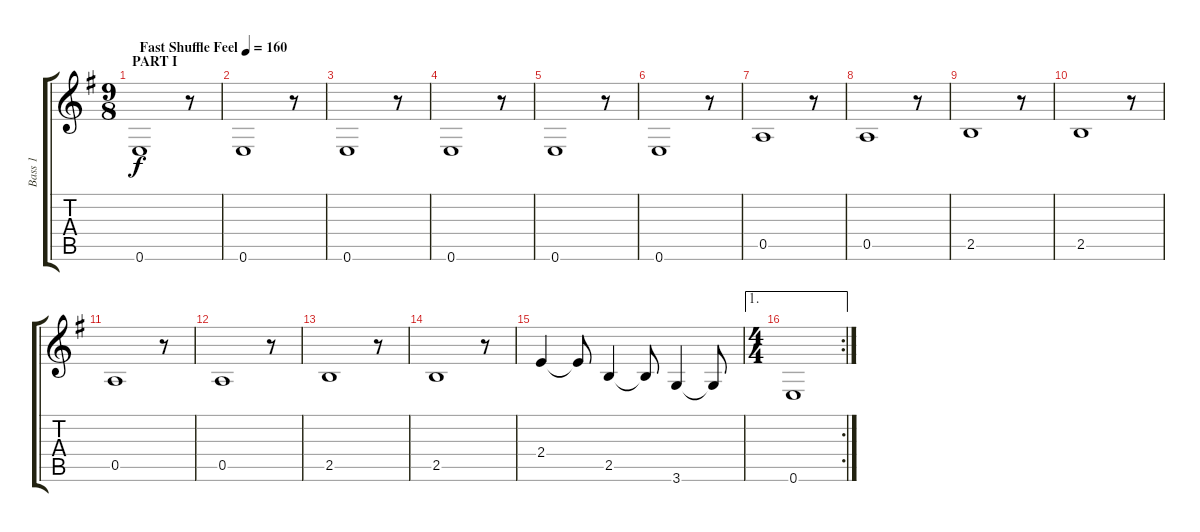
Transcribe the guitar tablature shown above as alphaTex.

\track ("Bass 1" "Bass 1") {instrument acousticguitarnylon}
\staff {score tabs}
\tuning (E4 B3 G3 D3 A2 E2) {hide}
\ts (9 8)
\section ("" "PART I")
\tempo (160 "Fast Shuffle Feel")
\clef g2
\ks g
0.6.1{dy f instrument acousticguitarnylon} r.8 |
0.6.1 r.8 |
0.6.1 r.8 |
0.6.1 r.8 |
0.6.1 r.8 |
0.6.1 r.8 |
0.5.1 r.8 |
0.5.1 r.8 |
2.5.1 r.8 |
2.5.1 r.8 |
0.5.1 r.8 |
0.5.1 r.8 |
2.5.1 r.8 |
2.5.1 r.8 |
2.4.4 2.4{t}.8 2.5.4 2.5{t}.8 3.6.4 3.6{t}.8 |
\ae 1
\rc 2
\ts (4 4)
0.6.1
